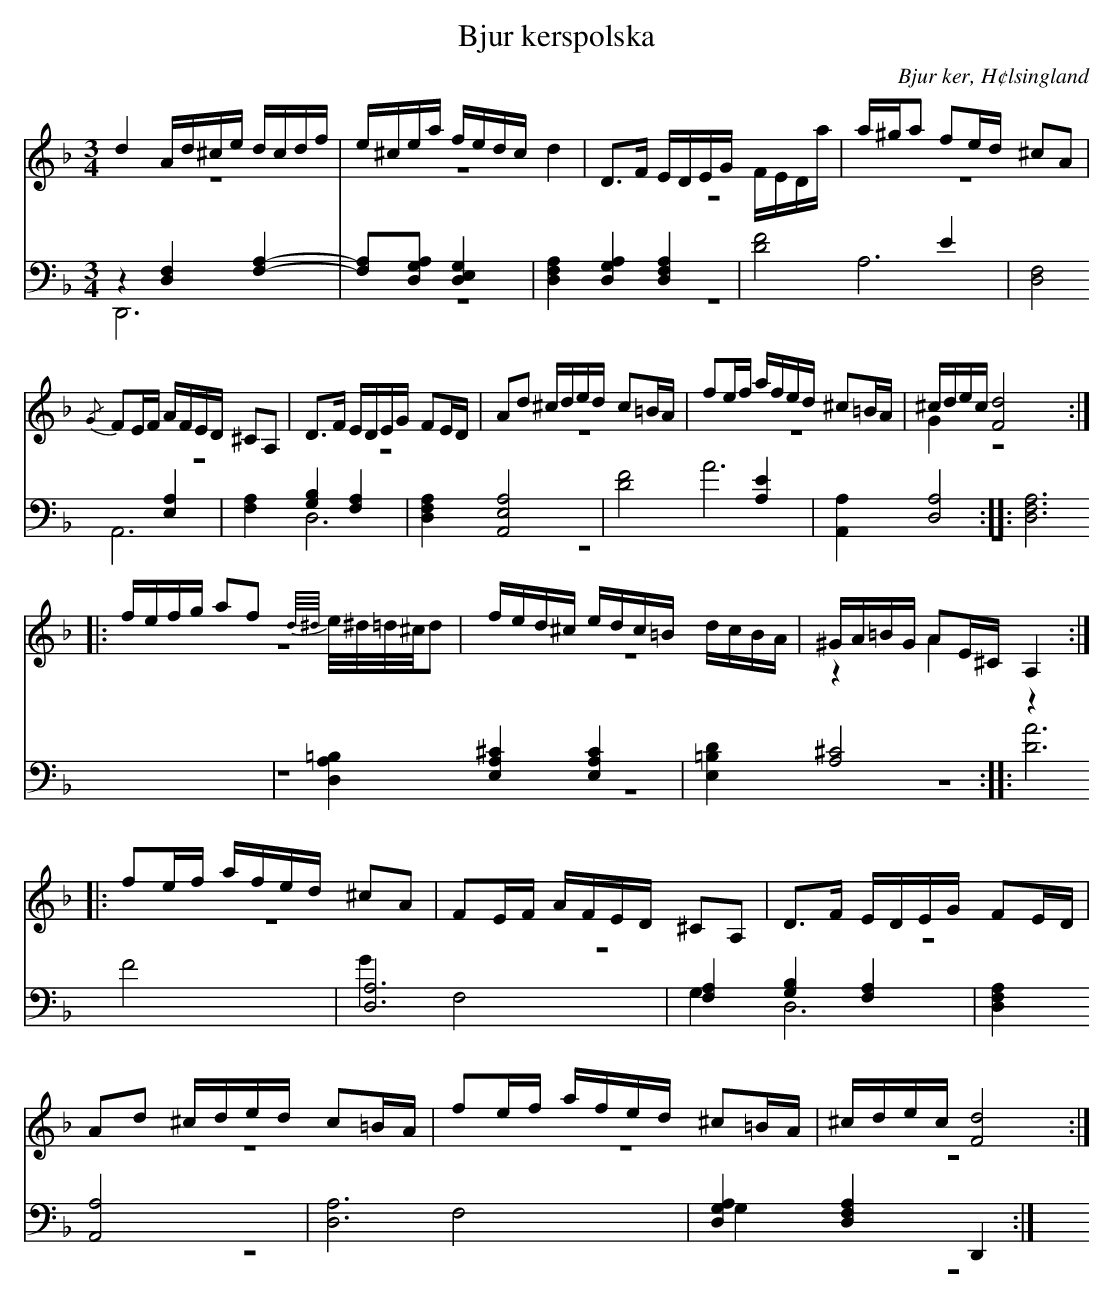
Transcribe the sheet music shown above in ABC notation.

X:1
T: Bjur kerspolska
O: Bjur ker, H¢lsingland
M: 3/4
L: 1/16
K: Dm
V:1
V:2 merge
V:3
V:4 merge
V:1
d4 Ad^ce dcdf |e^cea fedc d4|D2>F2 EDEG FEDa|a^ga2 f2ed ^c2A2|
{/G}F2EF AFED ^C2A,2|D2>F2 EDEG F2ED|A2d2 ^cded c2=BA|f2ef afed ^c2=BA|^cdec [F8d8]:|
|:fefg a2f2 {d//^d//}e/^d/=d/^c/d2 |fed^c edc=B dcBA|^GA=BG A2E^C A,4:|
|:f2ef afed ^c2A2|F2EF AFED ^C2A,2|D2>F2 EDEG F2ED|
A2d2 ^cded c2=BA|f2ef afed ^c2=BA|^cdec [F8d8]:|
V:2
z12|z12|z12|z12|
z12|z12|z12|z12|G4 z8:|
|:z12|z12|z4 A4 z4:|
|:z12|z12|z12|
z12|z12|z12:|
V:3 clef=bass
z4 [D,4F,4] [F,4A,4]-|[F,2A,2][D,2G,2A,2] [D,4E,4G,4]|[D,4F,4A,4] [D,4G,4A,4] [D,4F,4A,4]|[D8F8] E4|
[D,8F,8] [E,4A,4]|[F,4A,4] [G,4B,4] [F,4A,4]|[D,4F,4A,4] [A,,8E,8A,8]|[D8F8] [A,4E4]|[A,,4A,4] [D,8A,8]:|
|:[D,12F,12A,12]|[D,4A,4=B,4] [E,4A,4^C4] [E,4A,4C4]|[E,4=B,4D4] [A,8^C8]:|
|:[D12A12]|[D,12A,12]|[F,4A,4] [G,4B,4] [F,4A,4]|
[D,4F,4A,4] [A,,8A,8]|[D,12A,12]|[D,4G,4A,4] [D,4F,4A,4] D,,4:|
V:4 clef=bass
D,,12|z12|z12|A,12|
A,,12|D,12|z12|A12|z12:|
|:z12|z12|z12:|
|:F8 G4|F,8 G,4|D,12|
z12|F,8 G,4|z12:|
